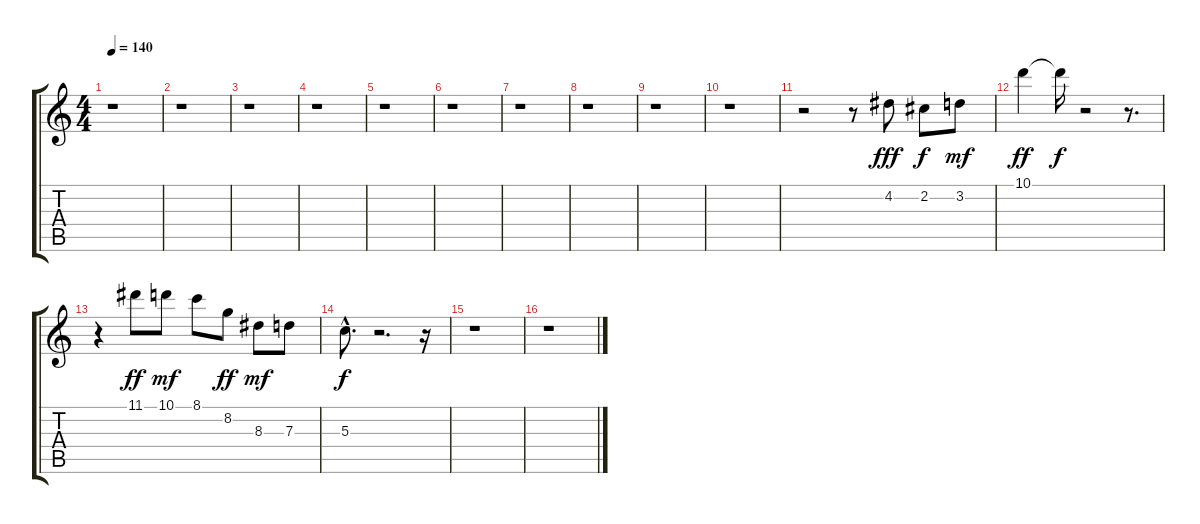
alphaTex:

\track "" {instrument electricbassfinger}
\staff {score tabs}
\tuning (E4 B3 G3 D3 A2 E2) {hide}
\ts (4 4)
\tempo 140
\clef g2
\ks c
r.1{dy f} |
r.1 |
r.1 |
r.1 |
r.1 |
r.1 |
r.1 |
r.1 |
r.1 |
r.1 |
r.2 r.8 4.2.8{dy fff} 2.2.8{dy f} 3.2.8{dy mf} |
10.1.4{dy ff} 10.1{t}.16{dy f} r.2 r.8{d} |
r.4 11.1.8{dy ff} 10.1.8{dy mf} 8.1.8 8.2.8{dy ff} 8.3.8{dy mf} 7.3.8 |
5.3{hac}.8{d dy f} r.2{d} r.16 |
r.1 |
r.1
